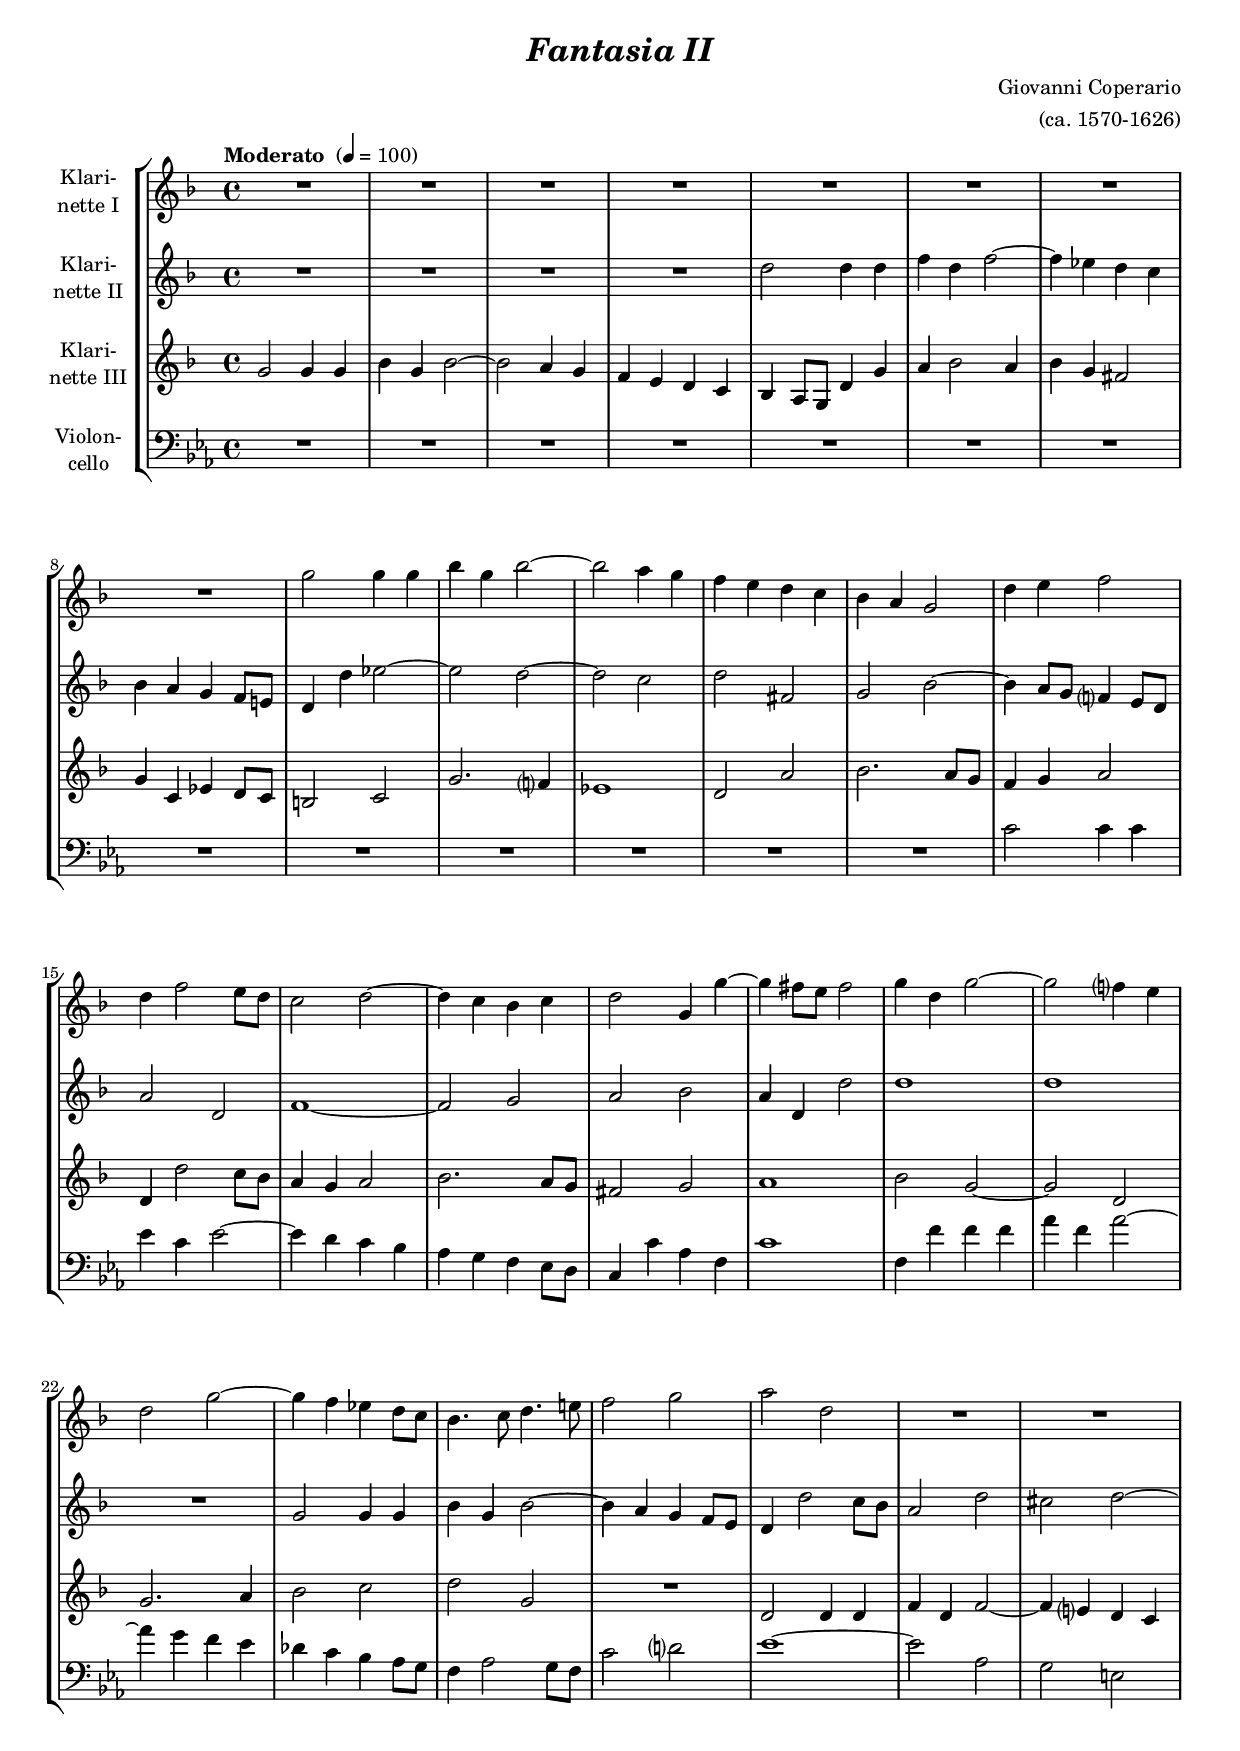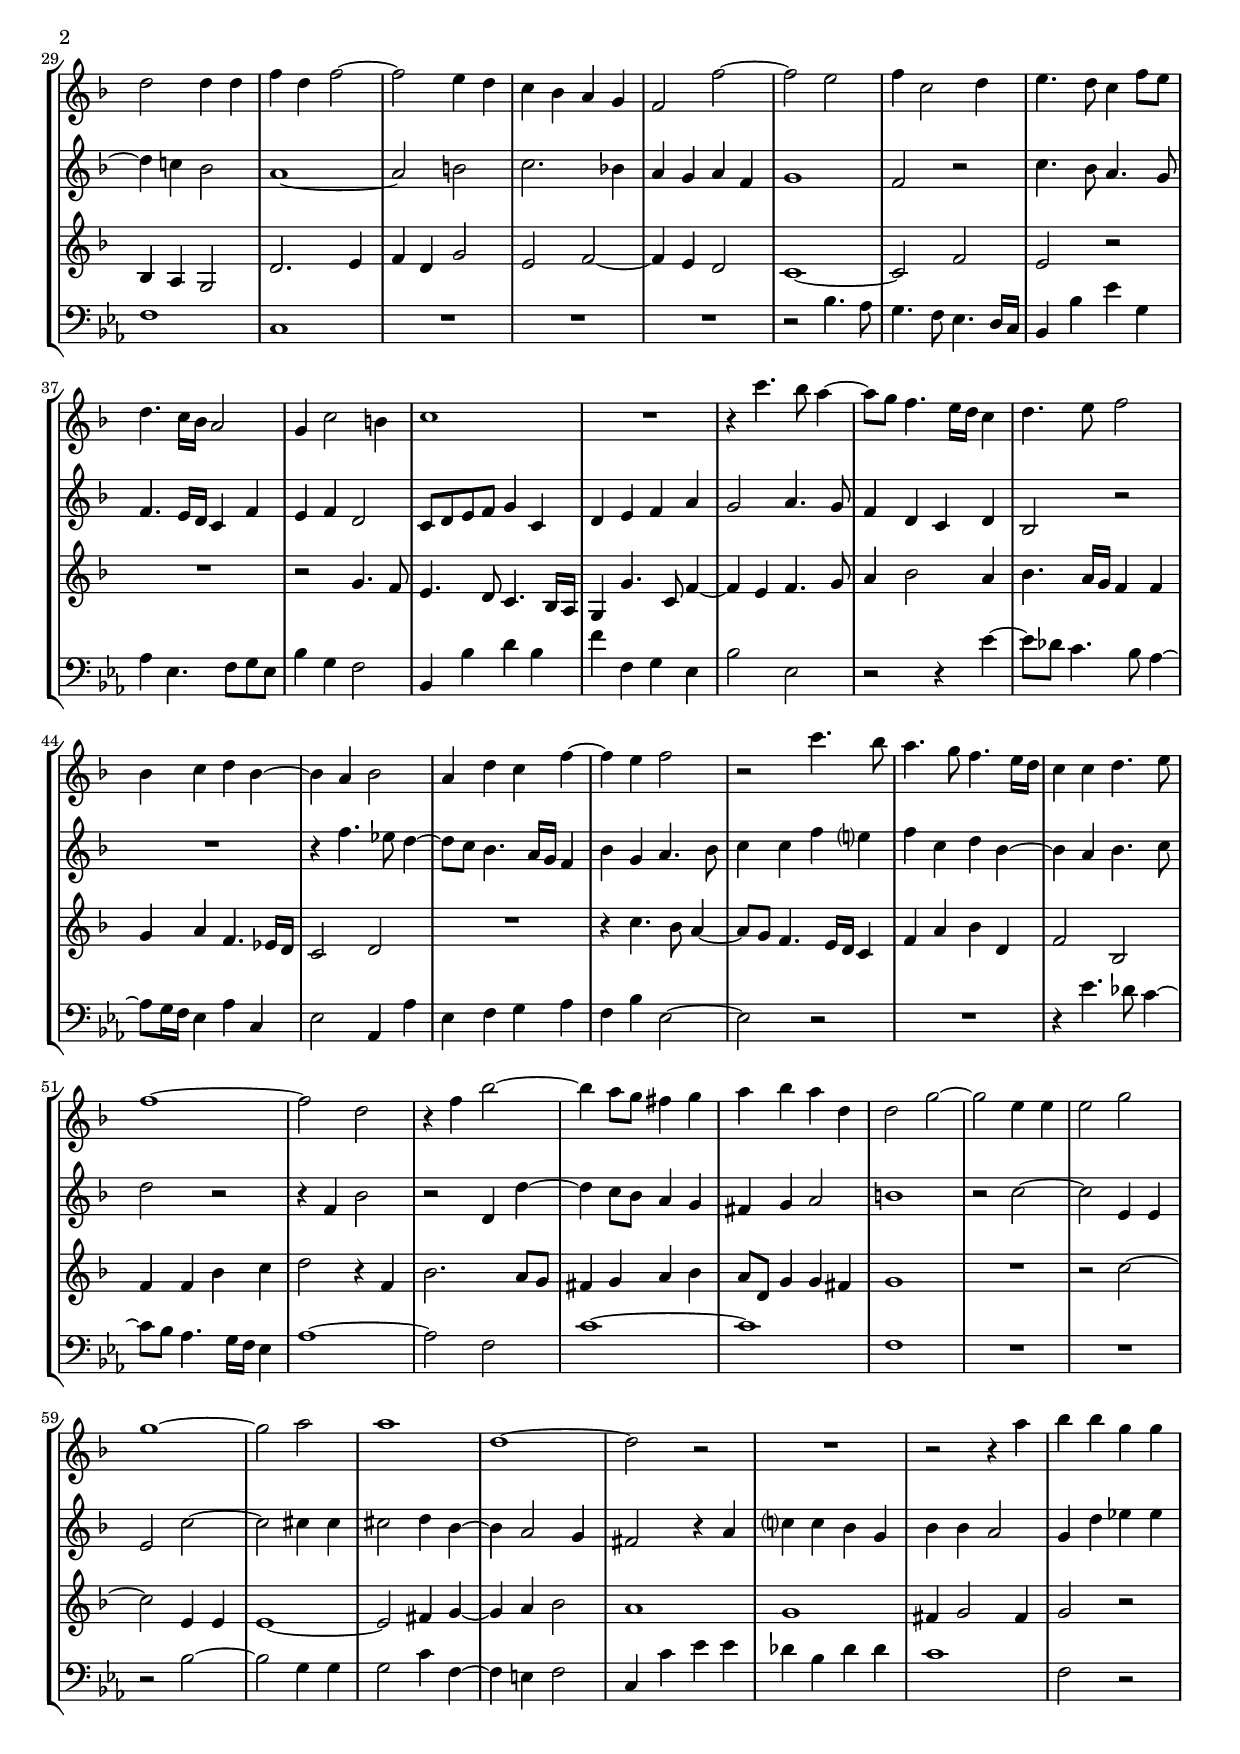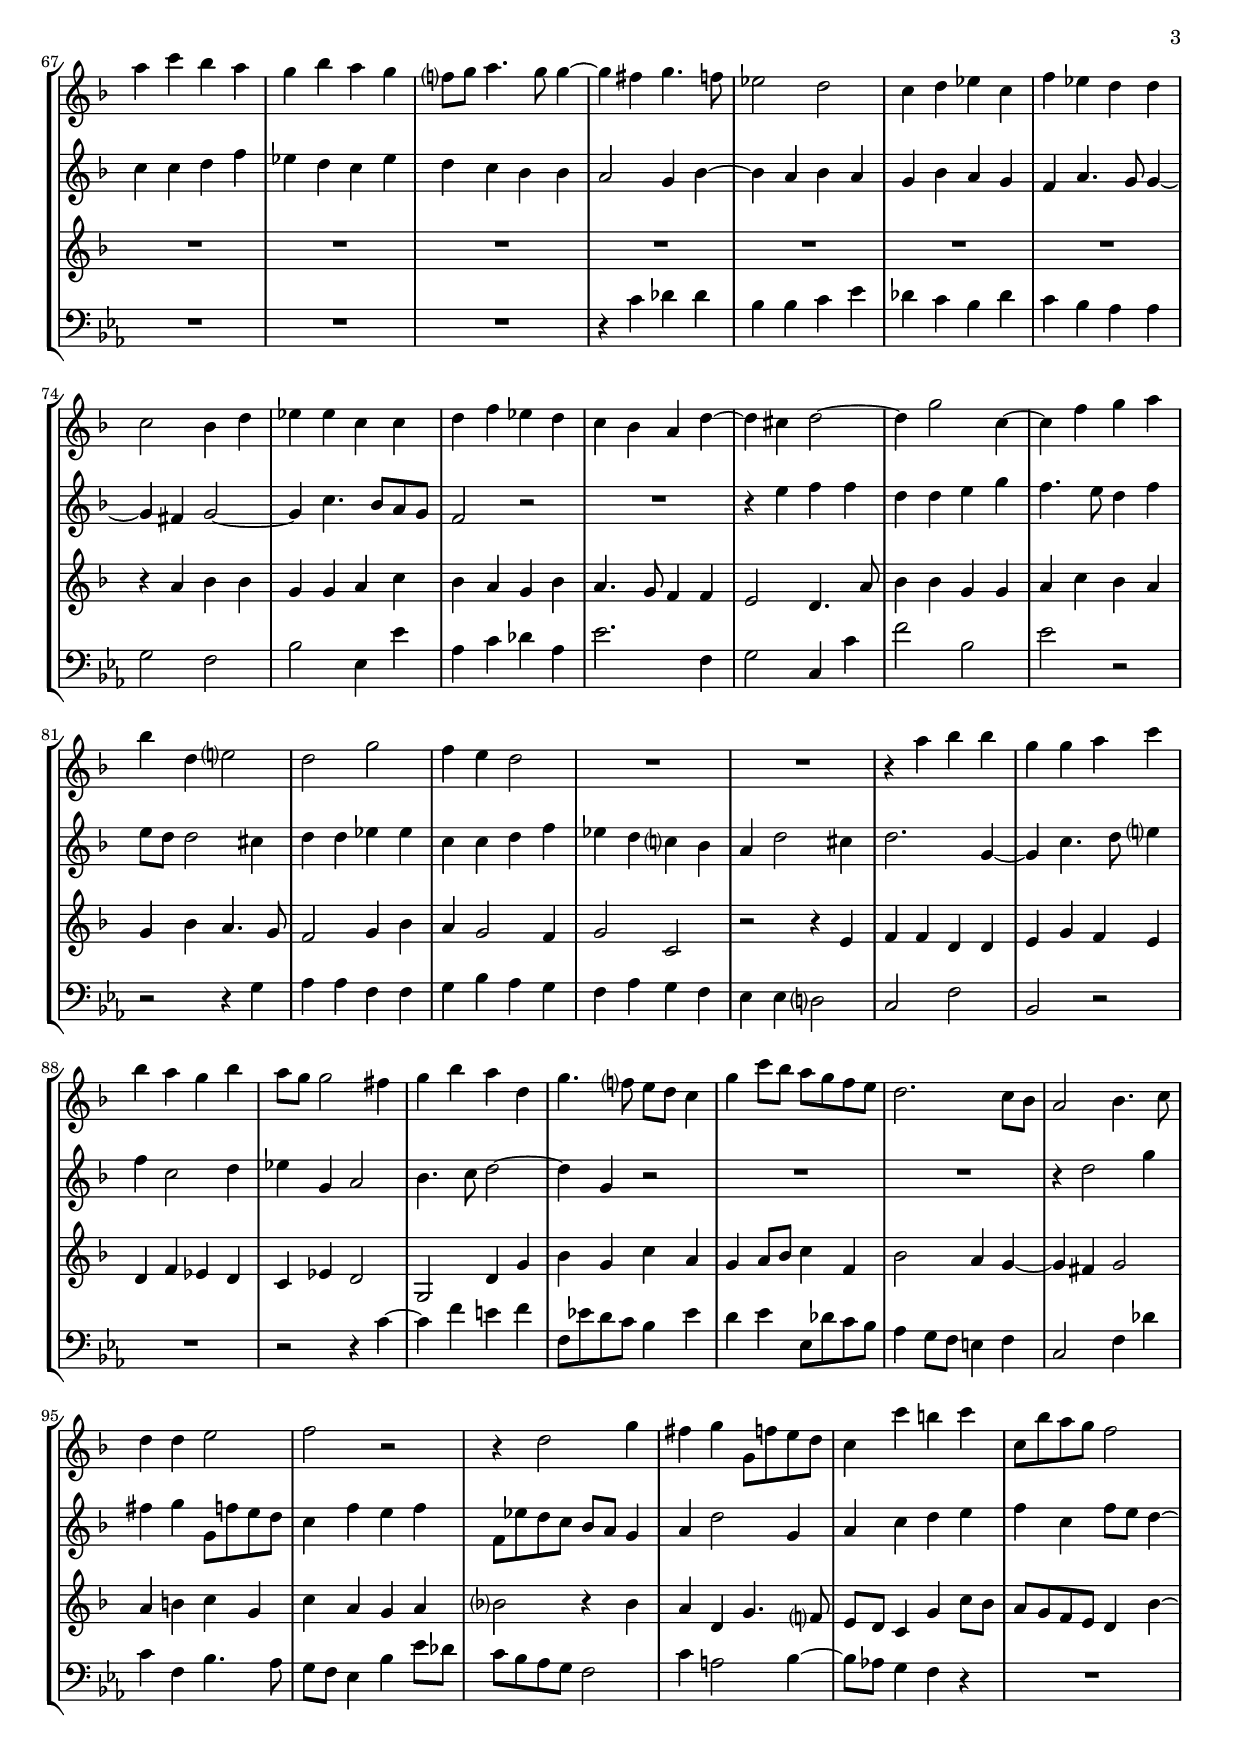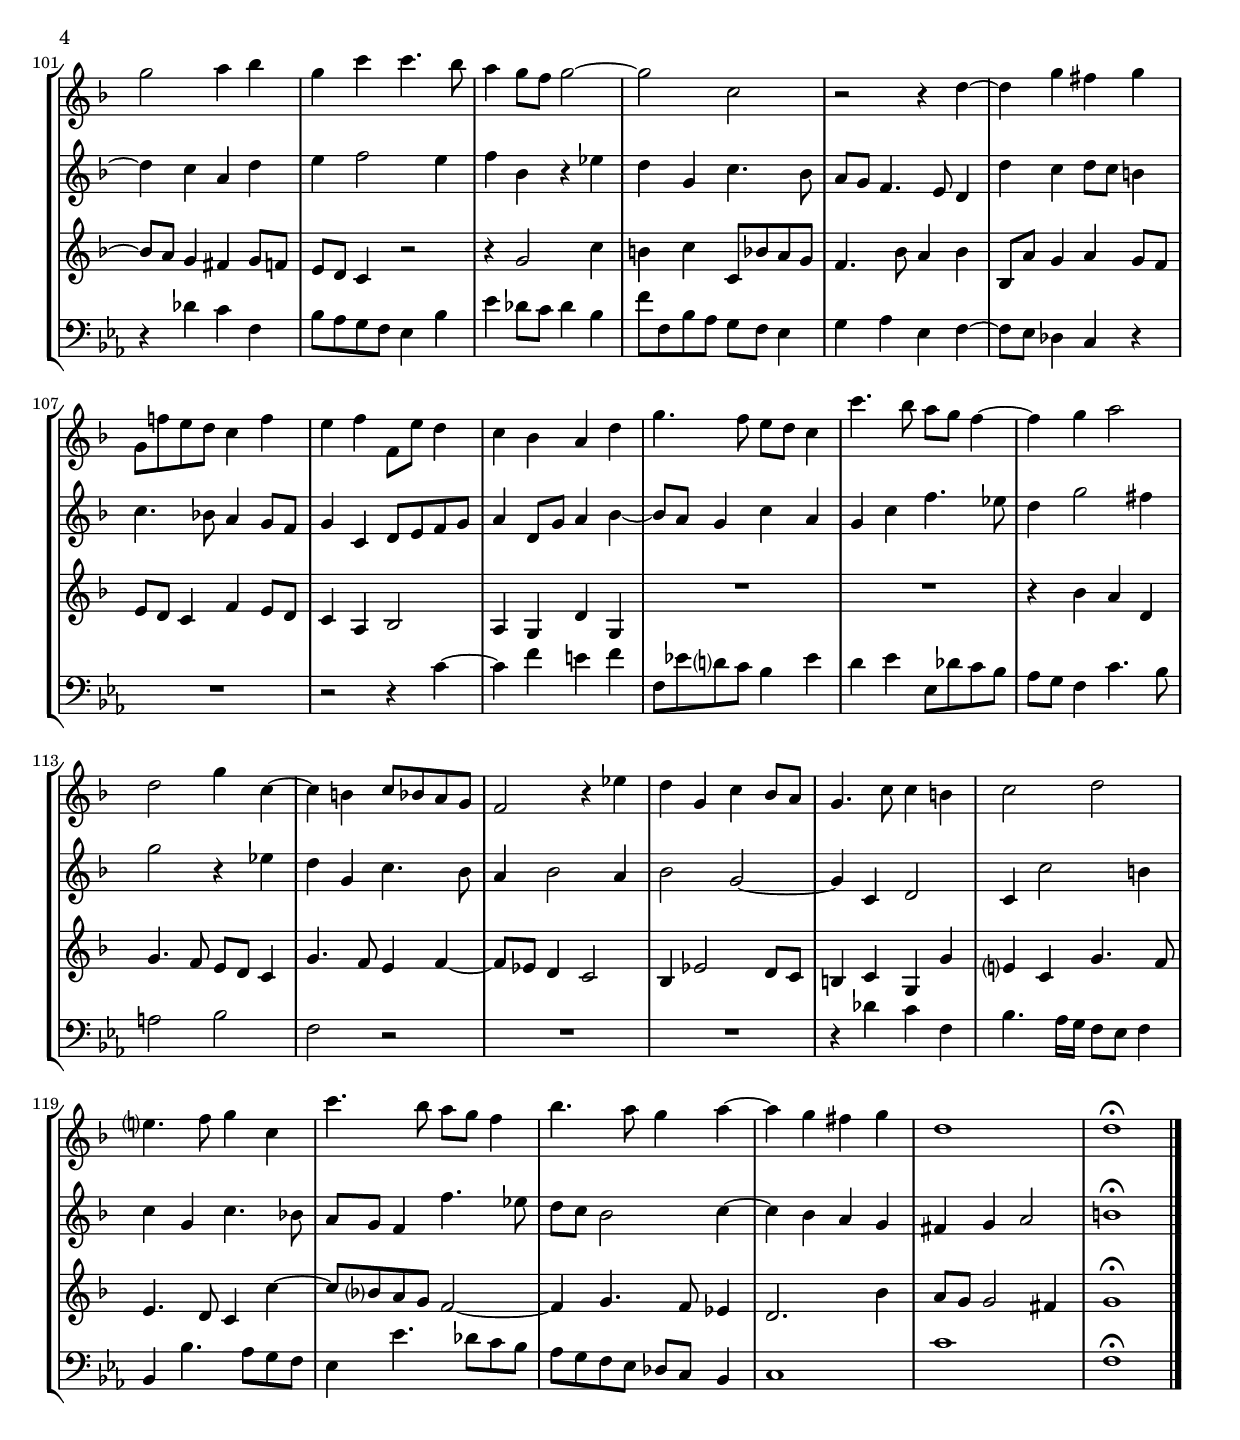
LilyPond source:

\version "2.18.2"
\include "deutsch.ly"
  
#(set-global-staff-size 17.75)

\header {
  title     = \markup \bold \italic "Fantasia II"
  composer  = "Giovanni Coperario"
  arranger  = "(ca. 1570-1626)"
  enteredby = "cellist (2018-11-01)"
%  piece     = ""
}

voiceconsts = {
  \key c \major
  \time 4/4
  \clef "treble"
%  \numericTimeSignature
  \compressFullBarRests
  % Set default beaming for all staves
% \set Timing.beamExceptions = #'()
% \set Timing.baseMoment     = #(ly:make-moment 1 4)
% \set Timing.beatStructure  = #'(1 1 1)
  \tempo "Moderato " 4=100
}

micl = "clarinet"
mifl = "flute"
miob = "oboe"
mifh = "french horn"
misx = "tenor sax"
mist = "string ensemble 1"
miba = "cello"

va = \relative c'' {
  \voiceconsts

  R1*8
  d2 d4 d
  f d f2~
  f e4 d
  c h a g
  f e d2
  a'4 h c2
  a4 c2 h8 a
  g2 a~
  a4 g f g

  a2 d,4 d'~
  d cis8 h cis2
  d4 a d2~
  d c?4 h
  a2 d~
  d4 c b a8 g
  f4. g8 a4. h!8
  c2 d
  e a,

  R1*2
  a2 a4 a
  c a c2~
  c h4 a
  g f e d
  c2 c'~
  c h
  c4 g2 a4

  h4. a8 g4 c8 h
  a4. g16 f e2
  d4 g2 fis4
  g1
  R
  r4 g'4. f8 e4~
  e8 d c4. h16 a g4
  a4. h8 c2

  f,4 g a f~
  f e f2
  e4 a g c~
  c h c2
  r g'4. f8
  e4. d8 c4. h16 a
  g4 g a4. h8
  c1~
  c2 a

  r4 c f2~
  f4 e8 d cis4 d
  e f e a,
  a2 d~
  d h4 h
  h2 d
  d1~
  d2 e
  e1
  a,~

  a2 r
  R1
  r2 r4 e'
  f f d d
  e g f e
  d f e d
  c?8 d e4. d8 d4~
  d cis d4. c8
  b2 a
  g4 a b g

  c b a a
  g2 f4 a
  b b g g
  a c b a
  g f e a~
  a gis a2~
  a4 d2 g,4~
  g c d e
  f a, h?2
  a2 d

  c4 h a2
  R1*2
  r4 e' f f
  d d e g
  f e d f
  e8 d d2 cis4
  d f e a,
  d4. c?8 h a g4

  d' g8 f e d c h
  a2. g8 f
  e2 f4. g8
  a4 a h2
  c r
  r4 a2 d4
  cis d d,8 c' h a
  g4 g' fis g

  g,8 f' e d c2
  d e4 f
  d g g4. f8
  e4 d8 c d2~
  d g,
  r r4 a~
  a d cis d
  d,8 c'! h a g4 c

  h c c,8 h' a4
  g f e a
  d4. c8 h a g4
  g'4. f8 e d c4~
  c d e2
  a, d4 g,~
  g fis g8 f e d
  c2 r4 b'

  a d, g f8 e
  d4. g8 g4 fis
  g2 a
  h?4. c8 d4 g,
  g'4. f8 e d c4
  f4. e8 d4 e~
  e d cis d
  a1
  a\fermata \bar "|."
}

vb = \relative c'' {
  \voiceconsts

  R1*4
  a2 a4 a
  c a c2~
  c4 b a g
  f e d c8 h!

  a4 a' b2~
  b a~
  a g
  a cis,
  d f~
  f4 e8 d c?4 h8 a
  e'2 a,
  c1~
  c2 d

  e f
  e4 a, a'2
  a1
  a
  R
  d,2 d4 d
  f d f2~
  f4 e d c8 h
  a4 a'2 g8 f

  e2 a
  gis a~
  a4 g! f2
  e1~
  e2 fis
  g2. f!4
  e d e c
  d1
  c2 r

  g'4. f8 e4. d8
  c4. h16 a g4 c
  h c a2
  g8 a h c d4 g,
  a h c e
  d2 e4. d8
  c4 a g a
  f2 r

  R1
  r4 c''4. b8 a4~
  a8 g f4. e16 d c4
  f d e4. f8
  g4 g c h?
  c g a f~
  f e f4. g8
  a2 r
  r4 c, f2

  r a,4 a'~
  a g8 f e4 d
  cis d e2
  fis1
  r2 g~
  g h,4 h
  h2 g'~
  g gis4 gis
  gis2 a4 f~
  f e2 d4

  cis2 r4 e
  g? g f d
  f f e2
  d4 a' b b
  g g a c
  b a g b
  a g f f
  e2 d4 f~
  f e f e
  d f e d

  c e4. d8 d4~
  d cis d2~
  d4 g4. f8 e d
  c2 r
  R1
  r4 h' c c
  a a h d
  c4. h8 a4 c
  h8 a a2 gis4
  a a b b

  g g a c
  b a g? f
  e a2 gis4
  a2. d,4~
  d g4. a8 h?4
  c g2 a4
  b d, e2
  f4. g8 a2~
  a4 d, r2

  R1*2
  r4 a'2 d4
  cis d d,8 c' h a
  g4 c h c
  c,8 b' a g f e d4
  e a2 d,4
  e g a h

  c g c8 h a4~
  a g e a
  h c2 h4
  c f, r b
  a d, g4. f8
  e d c4. h8 a4
  a' g a8 g fis4
  g4. f!8 e4 d8 c

  d4 g, a8 h c d
  e4 a,8 d e4 f~
  f8 e d4 g e
  d g c4. b8
  a4 d2 cis4
  d2 r4 b
  a d, g4. f8
  e4 f2 e4

  f2 d~
  d4 g, a2
  g4 g'2 fis4
  g d g4. f!8
  e d c4 c'4. b8
  a g f2 g4~
  g f e d
  cis d e2
  fis1\fermata \bar "|."
}

vc = \relative c' {
  \voiceconsts

  d2 d4 d
  f d f2~
  f e4 d
  c h a g
  f e8 d a'4 d
  e f2 e4
  f d cis2
  d4 g, b a8 g

  fis2 g
  d'2. c?4
  b1
  a2 e'
  f2. e8 d
  c4 d e2
  a,4 a'2 g8 f
  e4 d e2
  f2. e8 d

  cis2 d
  e1
  f2 d~
  d a
  d2. e4
  f2 g
  a d,
  R1
  a2 a4 a

  c a c2~
  c4 h? a g
  f e d2
  a'2. h4
  c a d2
  h c~
  c4 h a2
  g1~
  g2 c

  h r
  R1
  r2 d4. c8
  h4. a8 g4. f16 e
  d4 d'4. g,8 c4~
  c h c4. d8
  e4 f2 e4
  f4. e16 d c4 c

  d e c4. b16 a
  g2 a
  R1
  r4 g'4. f8 e4~
  e8 d c4. h16 a g4
  c e f a,
  c2 f,
  c'4 c f g
  a2 r4 c,

  f2. e8 d
  cis4 d e f
  e8 a, d4 d cis
  d1
  R
  r2 g~
  g h,4 h
  h1~
  h2 cis4 d~
  d e f2

  e1
  d
  cis4 d2 cis4
  d2 r
  
  R1*7
  r4 e f f
  d d e g
  f e d f
  e4. d8 c4 c
  h2 a4. e'8
  f4 f d d
  e g f e
  d f e4. d8
  c2 d4 f

  e d2 c4
  d2 g,
  r r4 h
  c c a a
  h d c h
  a c b a
  g b a2
  d, a'4 d
  f d g e

  d e8 f g4 c,
  f2 e4 d~
  d cis d2
  e4 fis g d
  g e d e
  f?2 r4 f
  e a, d4. c?8
  h a g4 d' g8 f

  e d c h a4 f'~
  f8 e d4 cis d8 c
  h a g4 r2
  r4 d'2 g4
  fis g g,8 f' e d
  c4. f8 e4 f
  f,8 e' d4 e d8 c
  h a g4 c h8 a

  g4 e f2
  e4 d a' d,
  R1*2
  r4 f' e a,
  d4. c8 h a g4
  d'4. c8 h4 c~
  c8 b a4 g2

  f4 b2 a8 g
  fis4 g d d'
  h? g d'4. c8
  h4. a8 g4 g'~
  g8 f? e d c2~
  c4 d4. c8 b4
  a2. f'4
  e8 d d2 cis4
  d1\fermata \bar "|."
}

vd = \relative c' {
  \voiceconsts
  \clef "bass"

  R1*13
  a2 a4 a
  c a c2~
  c4 h a g
  f e d c8 h

  a4 a' f d
  a'1
  d,4 d' d d
  f d f2~
  f4 e d c
  b a g f8 e
  d4 f2 e8 d
  a'2 h?
  c1~

  c2 f,
  e cis
  d1
  a
  R1*3
  r2 g'4. f8
  e4. d8 c4. h16 a

  g4 g' c e,
  f c4. d8 e c
  g'4 e d2
  g,4 g' h g
  d' d, e c
  g'2 c,
  r r4 c'~
  c8 b a4. g8 f4~

  f8 e16 d c4 f a,
  c2 f,4 f'
  c d e f
  d g c,2~
  c r
  R1
  r4 c'4. b8 a4~
  a8 g f4. e16 d c4
  f1~

  f2 d
  a'1~
  a
  d,
  R1*2
  r2 g~
  g e4 e
  e2 a4 d,~
  d cis d2

  a4 a' c c
  b g b b
  a1
  d,2 r
  R1*3
  r4 a' b b
  g g a c
  b a g b

  a g f f
  e2 d
  g c,4 c'
  f, a b f
  c'2. d,4
  e2 a,4 a'
  d2 g,
  c r
  r r4 e,
  f f d d

  e g f e
  d f e d
  c c h?2
  a d
  g, r
  R1
  r2 r4 a'~
  a d cis d
  d,8 c'! h a g4 c

  h c c,8 b' a g
  f4 e8 d cis4 d
  a2 d4 b'
  a d, g4. f8
  e d c4 g' c8 b
  a g f e d2
  a'4 fis2 g4~
  g8 f! e4 d r

  R1
  r4 b' a d,
  g8 f e d c4 g'
  c b8 a b4 g
  d'8 d, g f e d c4
  e f c d~
  d8 c b4 a r
  R1

  r2 r4 a'~
  a d cis d
  d,8 c'! h? a g4 c
  h c c,8 b' a g
  f e d4 a'4. g8
  fis2 g
  d r
  
  R1*2
  r4 b' a d,
  g4. f16[ e] d8 c d4
  g, g'4. f8 e d
  c4 c'4. b8 a g
  f e d c b a g4
  a1
  a'
  d,\fermata \bar "|."
}


music = \new StaffGroup <<
      \new Staff {
	\set Staff.midiInstrument = \micl
	\set Staff.instrumentName = \markup \center-column { "Klari-" "nette I" }
	\transpose c f { \va }
      }

      \new Staff {
	\set Staff.midiInstrument = \micl
	\set Staff.instrumentName = \markup \center-column { "Klari-" "nette II" }
	\transpose c f { \vb }
      }

      \new Staff {
	\set Staff.midiInstrument = \micl
	\set Staff.instrumentName = \markup \center-column { "Klari-" "nette III" }
	\transpose c f { \vc }
      }

      \new Staff {
	\set Staff.midiInstrument = \miba
	\set Staff.instrumentName = \markup \center-column { "Violon-" "cello" }
	\transpose c es { \vd }
      }
>>

\book {
  \score {
    \music
    \layout {}
  }

  \score {
    \unfoldRepeats \music

    \midi {
      \context {
        \Score
      }
    }
  }
}
